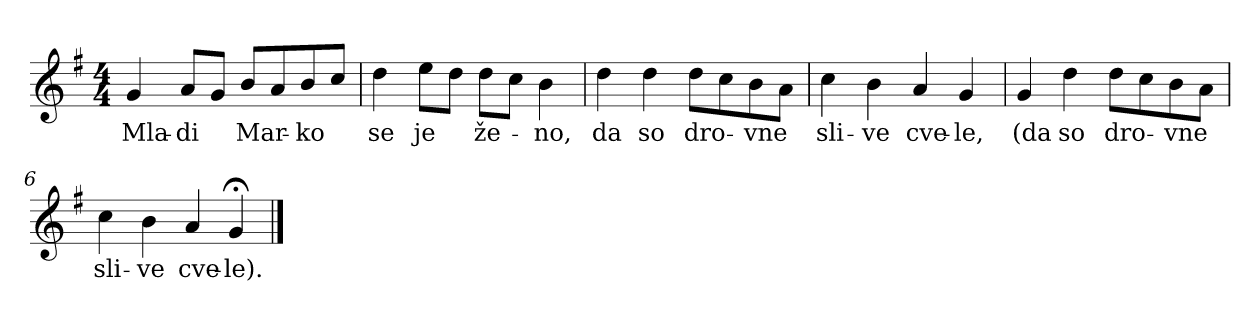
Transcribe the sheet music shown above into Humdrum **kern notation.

**kern	**text
*part1	*part1
*staff1	*staff1
*clefG2	*
*k[f#]	*
*G:	*
*M4/4	*
*MM48	*
=1	=1
!	!LO:LY:b
4g/	Mla-
!	!LO:LY:b
8a/L	-di
8g/J	.
!	!LO:LY:b
8b/L	Mar-
8a/	.
!	!LO:LY:b
8b/	-ko
8cc/J	.
=2	=2
!	!LO:LY:b
4dd\	se
!	!LO:LY:b
8ee\L	je
8dd\J	.
!	!LO:LY:b
8dd\L	že-
8cc\J	.
!	!LO:LY:b
4b\	-no,
=3	=3
!	!LO:LY:b
4dd\	da
!	!LO:LY:b
4dd\	so
!	!LO:LY:b
8dd\L	dro-
8cc\	.
!	!LO:LY:b
8b\	-vne
8a\J	.
!!LO:LB:g=z
=4	=4
!	!LO:LY:b
4cc\	sli-
!	!LO:LY:b
4b\	-ve
!	!LO:LY:b
4a/	cve-
!	!LO:LY:b
4g/	-le,
=5	=5
!	!LO:LY:b
4g/	(da
!	!LO:LY:b
4dd\	so
!	!LO:LY:b
8dd\L	dro-
8cc\	.
!	!LO:LY:b
8b\	-vne
8a\J	.
=6	=6
!	!LO:LY:b
4cc\	sli-
!	!LO:LY:b
4b\	-ve
!	!LO:LY:b
4a/	cve-
!	!LO:LY:b
4g;</	-le).
==	==
*-	*-
